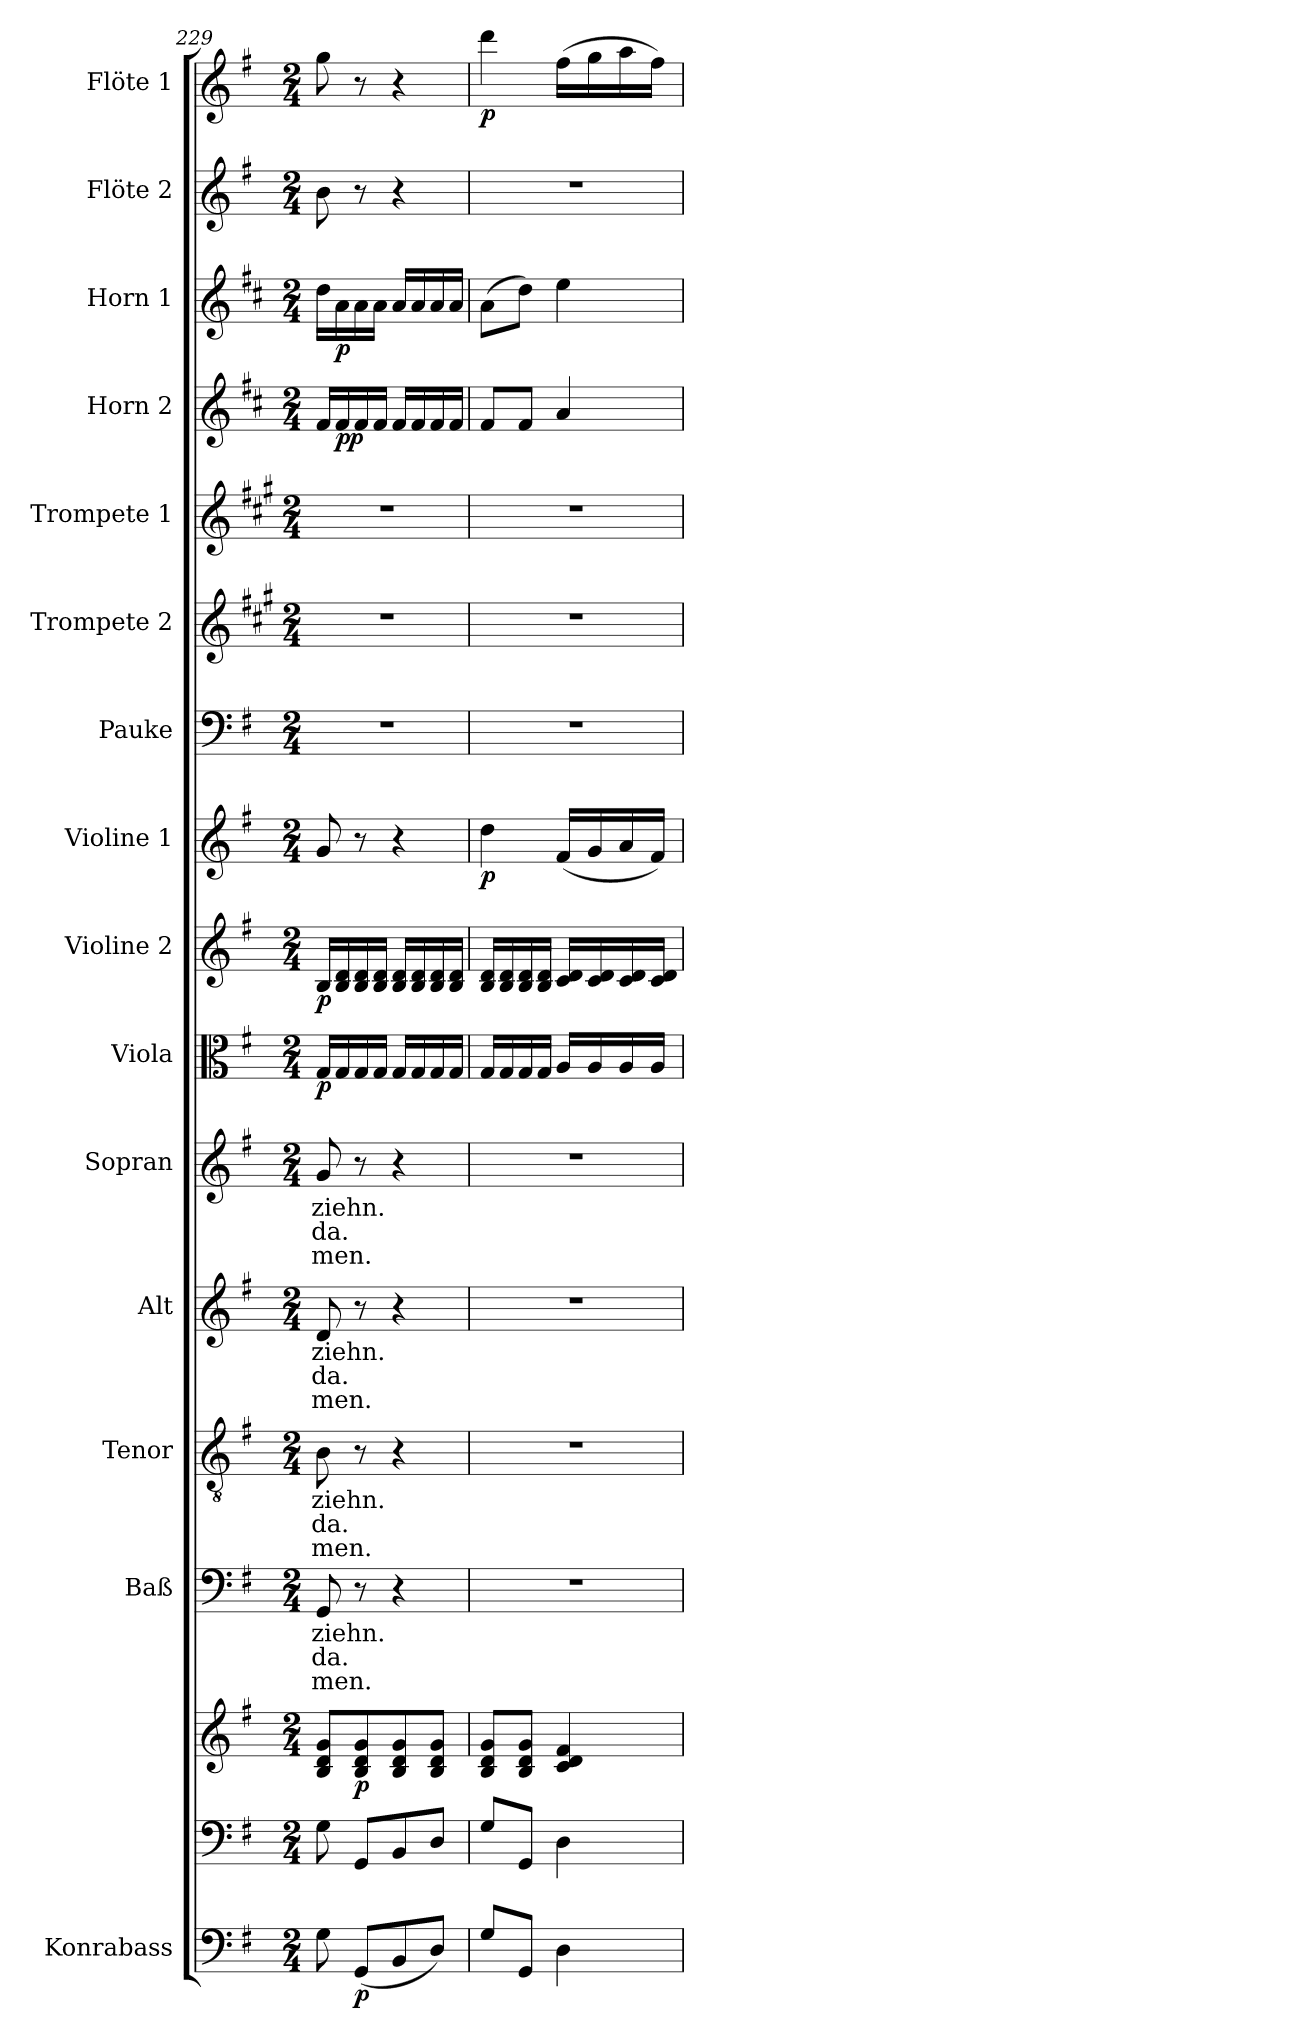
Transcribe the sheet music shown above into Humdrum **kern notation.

**kern	**dynam	**kern	**kern	**dynam	**kern	**text	**text	**text	**kern	**text	**text	**text	**kern	**text	**text	**text	**kern	**text	**text	**text	**kern	**dynam	**kern	**dynam	**kern	**dynam	**kern	**kern	**kern	**kern	**dynam	**kern	**dynam	**kern	**kern	**dynam
*part16	*part16	*part15	*part15	*part15	*part14	*part14	*part14	*part14	*part13	*part13	*part13	*part13	*part12	*part12	*part12	*part12	*part11	*part11	*part11	*part11	*part10	*part10	*part9	*part9	*part8	*part8	*part7	*part6	*part5	*part4	*part4	*part3	*part3	*part2	*part1	*part1
*staff17	*staff17	*staff16	*staff15	*staff15/16	*staff14	*staff14	*staff14	*staff14	*staff13	*staff13	*staff13	*staff13	*staff12	*staff12	*staff12	*staff12	*staff11	*staff11	*staff11	*staff11	*staff10	*staff10	*staff9	*staff9	*staff8	*staff8	*staff7	*staff6	*staff5	*staff4	*staff4	*staff3	*staff3	*staff2	*staff1	*staff1
*I"Konrabass	*	*	*	*	*I"Baß	*	*	*	*I"Tenor	*	*	*	*I"Alt	*	*	*	*I"Sopran	*	*	*	*I"Viola	*	*I"Violine 2	*	*I"Violine 1	*	*I"Pauke	*I"Trompete 2	*I"Trompete 1	*I"Horn 2	*	*I"Horn 1	*	*I"Flöte 2	*I"Flöte 1	*
*I'Kb.	*	*	*	*	*I'Baß	*	*	*	*I'Ten	*	*	*	*I'Alt	*	*	*	*I'Sop	*	*	*	*I'Vla.	*	*I'Vln. 2	*	*I'Vln. 1	*	*I'Pk.	*I'Trp. 2	*I'Trp. 1	*I'Hrn. 2	*	*I'Hrn. 1	*	*I'Fl. 2	*I'Fl. 1	*
*clefF4	*	*clefF4	*clefG2	*	*clefF4	*	*	*	*clefGv2	*	*	*	*clefG2	*	*	*	*clefG2	*	*	*	*clefC3	*	*clefG2	*	*clefG2	*	*clefF4	*clefG2	*clefG2	*clefG2	*	*clefG2	*	*clefG2	*clefG2	*
*ITrd7c12	*	*	*	*	*	*	*	*	*	*	*	*	*	*	*	*	*	*	*	*	*	*	*	*	*	*	*	*ITrd1c2	*ITrd1c2	*ITrd4c7	*	*ITrd4c7	*	*	*	*
*k[f#]	*	*k[f#]	*k[f#]	*	*k[f#]	*	*	*	*k[f#]	*	*	*	*k[f#]	*	*	*	*k[f#]	*	*	*	*k[f#]	*	*k[f#]	*	*k[f#]	*	*k[f#]	*k[f#]	*k[f#]	*k[f#]	*	*k[f#]	*	*k[f#]	*k[f#]	*
*G:	*	*G:	*G:	*	*G:	*	*	*	*G:	*	*	*	*G:	*	*	*	*G:	*	*	*	*G:	*	*G:	*	*G:	*	*G:	*G:	*G:	*G:	*	*G:	*	*G:	*G:	*
*M2/4	*	*M2/4	*M2/4	*	*M2/4	*	*	*	*M2/4	*	*	*	*M2/4	*	*	*	*M2/4	*	*	*	*M2/4	*	*M2/4	*	*M2/4	*	*M2/4	*M2/4	*M2/4	*M2/4	*	*M2/4	*	*M2/4	*M2/4	*
=229	=229	=229	=229	=229	=229	=229	=229	=229	=229	=229	=229	=229	=229	=229	=229	=229	=229	=229	=229	=229	=229	=229	=229	=229	=229	=229	=229	=229	=229	=229	=229	=229	=229	=229	=229	=229
!	!	!	!	!	!	!LO:LY:b	!LO:LY:b	!LO:LY:b	!	!LO:LY:b	!LO:LY:b	!LO:LY:b	!	!LO:LY:b	!LO:LY:b	!LO:LY:b	!	!LO:LY:b	!LO:LY:b	!LO:LY:b	!	!LO:DY:b	!	!LO:DY:b	!	!	!	!	!	!	!	!	!	!	!	!
8GG\	.	8G\	8B/ 8d/ 8g/L	.	8GG/	-ziehn.	da.	-men.	8B\	-ziehn.	da.	-men.	8d/	-ziehn.	da.	-men.	8g/	-ziehn.	da.	-men.	16G/LL	p	16B/LL	p	8g/	.	2r	2r	2r	16B/LL	.	16g\LL	.	8b\	8gg\	.
!	!	!	!	!	!	!	!	!	!	!	!	!	!	!	!	!	!	!	!	!	!	!	!	!	!	!	!	!	!	!	!LO:DY:b	!	!LO:DY:b	!	!	!
.	.	.	.	.	.	.	.	.	.	.	.	.	.	.	.	.	.	.	.	.	16G/	.	16B/ 16d/	.	.	.	.	.	.	16B/	pp	16d\	p	.	.	.
!	!LO:DY:b	!	!	!LO:DY:b	!	!	!	!	!	!	!	!	!	!	!	!	!	!	!	!	!	!	!	!	!	!	!	!	!	!	!	!	!	!	!	!
(<8GGG/L	p	8GG/L	8B/ 8d/ 8g/	p	8r	.	.	.	8r	.	.	.	8r	.	.	.	8r	.	.	.	16G/	.	16B/ 16d/	.	8r	.	.	.	.	16B/	.	16d\	.	8r	8r	.
.	.	.	.	.	.	.	.	.	.	.	.	.	.	.	.	.	.	.	.	.	16G/JJ	.	16B/ 16d/JJ	.	.	.	.	.	.	16B/JJ	.	16d\JJ	.	.	.	.
8BBB/	.	8BB/	8B/ 8d/ 8g/	.	4r	.	.	.	4r	.	.	.	4r	.	.	.	4r	.	.	.	16G/LL	.	16B/ 16d/LL	.	4r	.	.	.	.	16B/LL	.	16d/LL	.	4r	4r	.
.	.	.	.	.	.	.	.	.	.	.	.	.	.	.	.	.	.	.	.	.	16G/	.	16B/ 16d/	.	.	.	.	.	.	16B/	.	16d/	.	.	.	.
8DD/J)	.	8D/J	8B/ 8d/ 8g/J	.	.	.	.	.	.	.	.	.	.	.	.	.	.	.	.	.	16G/	.	16B/ 16d/	.	.	.	.	.	.	16B/	.	16d/	.	.	.	.
.	.	.	.	.	.	.	.	.	.	.	.	.	.	.	.	.	.	.	.	.	16G/JJ	.	16B/ 16d/JJ	.	.	.	.	.	.	16B/JJ	.	16d/JJ	.	.	.	.
=230	=230	=230	=230	=230	=230	=230	=230	=230	=230	=230	=230	=230	=230	=230	=230	=230	=230	=230	=230	=230	=230	=230	=230	=230	=230	=230	=230	=230	=230	=230	=230	=230	=230	=230	=230	=230
!	!	!	!	!	!	!	!	!	!	!	!	!	!	!	!	!	!	!	!	!	!	!	!	!	!	!LO:DY:b	!	!	!	!	!	!	!	!	!	!LO:DY:b
8GG/L	.	8G/L	8B/ 8d/ 8g/L	.	2r	.	.	.	2r	.	.	.	2r	.	.	.	2r	.	.	.	16G/LL	.	16B/ 16d/LL	.	4dd\	p	2r	2r	2r	8B/L	.	(>8d\L	.	2r	4ddd\	p
.	.	.	.	.	.	.	.	.	.	.	.	.	.	.	.	.	.	.	.	.	16G/	.	16B/ 16d/	.	.	.	.	.	.	.	.	.	.	.	.	.
8GGG/J	.	8GG/J	8B/ 8d/ 8g/J	.	.	.	.	.	.	.	.	.	.	.	.	.	.	.	.	.	16G/	.	16B/ 16d/	.	.	.	.	.	.	8B/J	.	8g\J)	.	.	.	.
.	.	.	.	.	.	.	.	.	.	.	.	.	.	.	.	.	.	.	.	.	16G/JJ	.	16B/ 16d/JJ	.	.	.	.	.	.	.	.	.	.	.	.	.
4DD\	.	4D\	4c/ 4d/ 4f#/	.	.	.	.	.	.	.	.	.	.	.	.	.	.	.	.	.	16A/LL	.	16c/ 16d/LL	.	(<16f#/LL	.	.	.	.	4d/	.	4a\	.	.	(>16ff#\LL	.
.	.	.	.	.	.	.	.	.	.	.	.	.	.	.	.	.	.	.	.	.	16A/	.	16c/ 16d/	.	16g/	.	.	.	.	.	.	.	.	.	16gg\	.
.	.	.	.	.	.	.	.	.	.	.	.	.	.	.	.	.	.	.	.	.	16A/	.	16c/ 16d/	.	16a/	.	.	.	.	.	.	.	.	.	16aa\	.
.	.	.	.	.	.	.	.	.	.	.	.	.	.	.	.	.	.	.	.	.	16A/JJ	.	16c/ 16d/JJ	.	16f#/JJ)	.	.	.	.	.	.	.	.	.	16ff#\JJ)	.
=	=	=	=	=	=	=	=	=	=	=	=	=	=	=	=	=	=	=	=	=	=	=	=	=	=	=	=	=	=	=	=	=	=	=	=	=
*-	*-	*-	*-	*-	*-	*-	*-	*-	*-	*-	*-	*-	*-	*-	*-	*-	*-	*-	*-	*-	*-	*-	*-	*-	*-	*-	*-	*-	*-	*-	*-	*-	*-	*-	*-	*-
